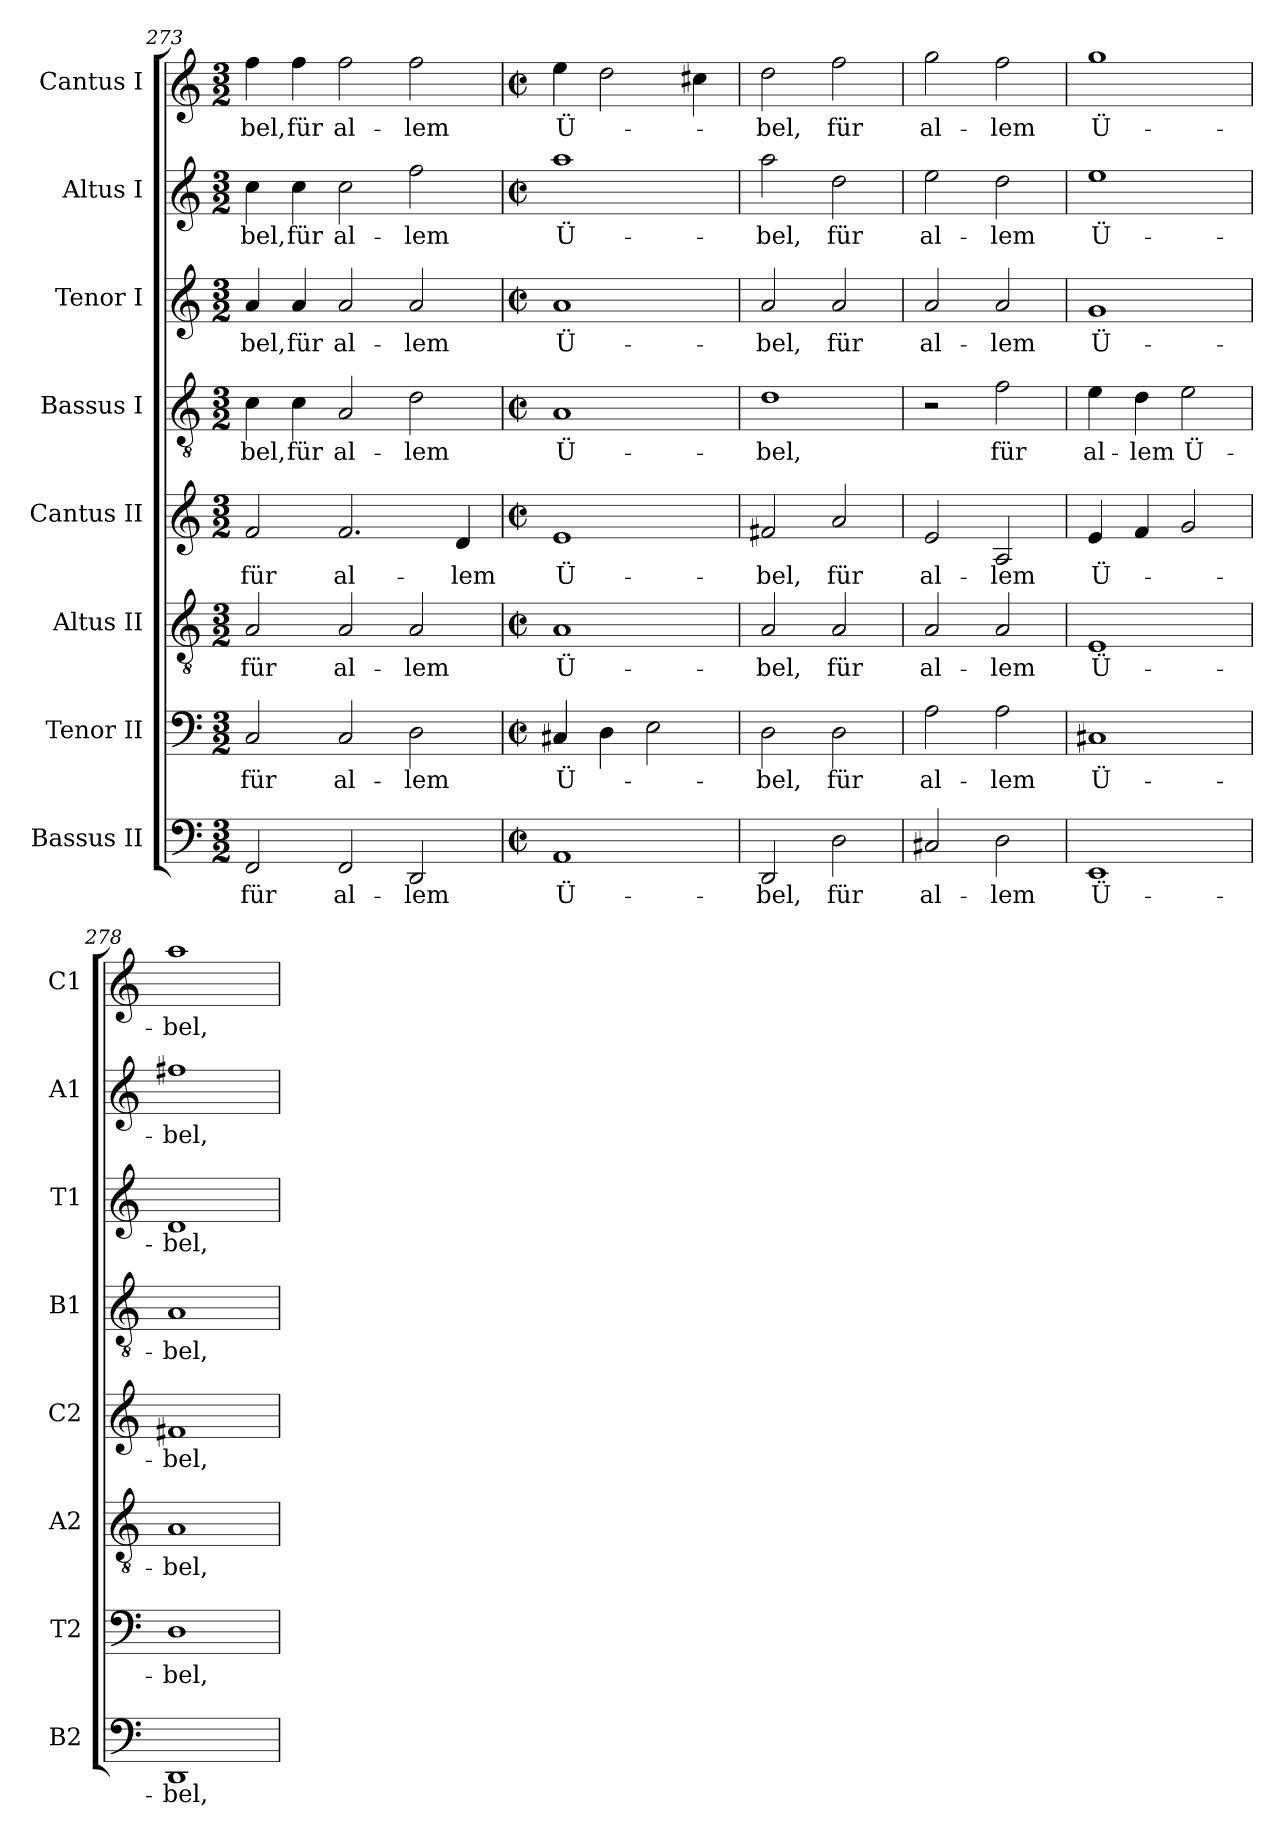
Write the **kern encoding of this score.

**kern	**text	**kern	**text	**kern	**text	**kern	**text	**kern	**text	**kern	**text	**kern	**text	**kern	**text
*part8	*part8	*part7	*part7	*part6	*part6	*part5	*part5	*part4	*part4	*part3	*part3	*part2	*part2	*part1	*part1
*staff8	*staff8	*staff7	*staff7	*staff6	*staff6	*staff5	*staff5	*staff4	*staff4	*staff3	*staff3	*staff2	*staff2	*staff1	*staff1
*I"Bassus II	*	*I"Tenor II	*	*I"Altus II	*	*I"Cantus II	*	*I"Bassus I	*	*I"Tenor I	*	*I"Altus I	*	*I"Cantus I	*
*I'B2	*	*I'T2	*	*I'A2	*	*I'C2	*	*I'B1	*	*I'T1	*	*I'A1	*	*I'C1	*
*clefF4	*	*clefF4	*	*clefGv2	*	*clefG2	*	*clefGv2	*	*clefG2	*	*clefG2	*	*clefG2	*
*k[]	*	*k[]	*	*k[]	*	*k[]	*	*k[]	*	*k[]	*	*k[]	*	*k[]	*
*C:	*	*C:	*	*C:	*	*C:	*	*C:	*	*C:	*	*C:	*	*C:	*
*M3/2	*	*M3/2	*	*M3/2	*	*M3/2	*	*M3/2	*	*M3/2	*	*M3/2	*	*M3/2	*
=273	=273	=273	=273	=273	=273	=273	=273	=273	=273	=273	=273	=273	=273	=273	=273
!	!LO:LY:b	!	!	!	!	!	!	!	!	!	!	!	!	!	!
!	!	!	!LO:LY:b	!	!	!	!	!	!	!	!	!	!	!	!
!	!	!	!	!	!LO:LY:b	!	!	!	!	!	!	!	!	!	!
!	!	!	!	!	!	!	!LO:LY:b	!	!	!	!	!	!	!	!
!	!	!	!	!	!	!	!	!	!LO:LY:b	!	!	!	!	!	!
!	!	!	!	!	!	!	!	!	!	!	!LO:LY:b	!	!	!	!
!	!	!	!	!	!	!	!	!	!	!	!	!	!LO:LY:b	!	!
!	!	!	!	!	!	!	!	!	!	!	!	!	!	!	!LO:LY:b
2FF/	für	2C/	für	2A/	für	2f/	für	4c\	-bel,	4a/	-bel,	4cc\	-bel,	4ff\	-bel,
!	!	!	!	!	!	!	!	!	!LO:LY:b	!	!	!	!	!	!
!	!	!	!	!	!	!	!	!	!	!	!LO:LY:b	!	!	!	!
!	!	!	!	!	!	!	!	!	!	!	!	!	!LO:LY:b	!	!
!	!	!	!	!	!	!	!	!	!	!	!	!	!	!	!LO:LY:b
.	.	.	.	.	.	.	.	4c\	für	4a/	für	4cc\	für	4ff\	für
!	!LO:LY:b	!	!	!	!	!	!	!	!	!	!	!	!	!	!
!	!	!	!LO:LY:b	!	!	!	!	!	!	!	!	!	!	!	!
!	!	!	!	!	!LO:LY:b	!	!	!	!	!	!	!	!	!	!
!	!	!	!	!	!	!	!LO:LY:b	!	!	!	!	!	!	!	!
!	!	!	!	!	!	!	!	!	!LO:LY:b	!	!	!	!	!	!
!	!	!	!	!	!	!	!	!	!	!	!LO:LY:b	!	!	!	!
!	!	!	!	!	!	!	!	!	!	!	!	!	!LO:LY:b	!	!
!	!	!	!	!	!	!	!	!	!	!	!	!	!	!	!LO:LY:b
2FF/	al-	2C/	al-	2A/	al-	2.f/	al-	2A/	al-	2a/	al-	2cc\	al-	2ff\	al-
!	!LO:LY:b	!	!	!	!	!	!	!	!	!	!	!	!	!	!
!	!	!	!LO:LY:b	!	!	!	!	!	!	!	!	!	!	!	!
!	!	!	!	!	!LO:LY:b	!	!	!	!	!	!	!	!	!	!
!	!	!	!	!	!	!	!	!	!LO:LY:b	!	!	!	!	!	!
!	!	!	!	!	!	!	!	!	!	!	!LO:LY:b	!	!	!	!
!	!	!	!	!	!	!	!	!	!	!	!	!	!LO:LY:b	!	!
!	!	!	!	!	!	!	!	!	!	!	!	!	!	!	!LO:LY:b
2DD/	-lem	2D\	-lem	2A/	-lem	.	.	2d\	-lem	2a/	-lem	2ff\	-lem	2ff\	-lem
!	!	!	!	!	!	!	!LO:LY:b	!	!	!	!	!	!	!	!
.	.	.	.	.	.	4d/	-lem	.	.	.	.	.	.	.	.
!!LO:PB:g=z
=274	=274	=274	=274	=274	=274	=274	=274	=274	=274	=274	=274	=274	=274	=274	=274
*M2/2	*	*M2/2	*	*M2/2	*	*M2/2	*	*M2/2	*	*M2/2	*	*M2/2	*	*M2/2	*
*met(c|)	*	*met(c|)	*	*met(c|)	*	*met(c|)	*	*met(c|)	*	*met(c|)	*	*met(c|)	*	*met(c|)	*
!	!LO:LY:b	!	!	!	!	!	!	!	!	!	!	!	!	!	!
!	!	!	!LO:LY:b	!	!	!	!	!	!	!	!	!	!	!	!
!	!	!	!	!	!LO:LY:b	!	!	!	!	!	!	!	!	!	!
!	!	!	!	!	!	!	!LO:LY:b	!	!	!	!	!	!	!	!
!	!	!	!	!	!	!	!	!	!LO:LY:b	!	!	!	!	!	!
!	!	!	!	!	!	!	!	!	!	!	!LO:LY:b	!	!	!	!
!	!	!	!	!	!	!	!	!	!	!	!	!	!LO:LY:b	!	!
!	!	!	!	!	!	!	!	!	!	!	!	!	!	!	!LO:LY:b
1AA	Ü-	4C#X/	Ü-	1A	Ü-	1e	Ü-	1A	Ü-	1a	Ü-	1aa	Ü-	4ee\	Ü-
.	.	4D\	.	.	.	.	.	.	.	.	.	.	.	2dd\	.
.	.	2E\	.	.	.	.	.	.	.	.	.	.	.	.	.
.	.	.	.	.	.	.	.	.	.	.	.	.	.	4cc#X\	.
=275	=275	=275	=275	=275	=275	=275	=275	=275	=275	=275	=275	=275	=275	=275	=275
!	!LO:LY:b	!	!	!	!	!	!	!	!	!	!	!	!	!	!
!	!	!	!LO:LY:b	!	!	!	!	!	!	!	!	!	!	!	!
!	!	!	!	!	!LO:LY:b	!	!	!	!	!	!	!	!	!	!
!	!	!	!	!	!	!	!LO:LY:b	!	!	!	!	!	!	!	!
!	!	!	!	!	!	!	!	!	!LO:LY:b	!	!	!	!	!	!
!	!	!	!	!	!	!	!	!	!	!	!LO:LY:b	!	!	!	!
!	!	!	!	!	!	!	!	!	!	!	!	!	!LO:LY:b	!	!
!	!	!	!	!	!	!	!	!	!	!	!	!	!	!	!LO:LY:b
2DD/	-bel,	2D\	-bel,	2A/	-bel,	2f#X/	-bel,	1d	-bel,	2a/	-bel,	2aa\	-bel,	2dd\	-bel,
!	!LO:LY:b	!	!	!	!	!	!	!	!	!	!	!	!	!	!
!	!	!	!LO:LY:b	!	!	!	!	!	!	!	!	!	!	!	!
!	!	!	!	!	!LO:LY:b	!	!	!	!	!	!	!	!	!	!
!	!	!	!	!	!	!	!LO:LY:b	!	!	!	!	!	!	!	!
!	!	!	!	!	!	!	!	!	!	!	!LO:LY:b	!	!	!	!
!	!	!	!	!	!	!	!	!	!	!	!	!	!LO:LY:b	!	!
!	!	!	!	!	!	!	!	!	!	!	!	!	!	!	!LO:LY:b
2D\	für	2D\	für	2A/	für	2a/	für	.	.	2a/	für	2dd\	für	2ff\	für
=276	=276	=276	=276	=276	=276	=276	=276	=276	=276	=276	=276	=276	=276	=276	=276
!	!LO:LY:b	!	!	!	!	!	!	!	!	!	!	!	!	!	!
!	!	!	!LO:LY:b	!	!	!	!	!	!	!	!	!	!	!	!
!	!	!	!	!	!LO:LY:b	!	!	!	!	!	!	!	!	!	!
!	!	!	!	!	!	!	!LO:LY:b	!	!	!	!	!	!	!	!
!	!	!	!	!	!	!	!	!	!	!	!LO:LY:b	!	!	!	!
!	!	!	!	!	!	!	!	!	!	!	!	!	!LO:LY:b	!	!
!	!	!	!	!	!	!	!	!	!	!	!	!	!	!	!LO:LY:b
2C#X/	al-	2A\	al-	2A/	al-	2e/	al-	2r	.	2a/	al-	2ee\	al-	2gg\	al-
!	!LO:LY:b	!	!	!	!	!	!	!	!	!	!	!	!	!	!
!	!	!	!LO:LY:b	!	!	!	!	!	!	!	!	!	!	!	!
!	!	!	!	!	!LO:LY:b	!	!	!	!	!	!	!	!	!	!
!	!	!	!	!	!	!	!LO:LY:b	!	!	!	!	!	!	!	!
!	!	!	!	!	!	!	!	!	!LO:LY:b	!	!	!	!	!	!
!	!	!	!	!	!	!	!	!	!	!	!LO:LY:b	!	!	!	!
!	!	!	!	!	!	!	!	!	!	!	!	!	!LO:LY:b	!	!
!	!	!	!	!	!	!	!	!	!	!	!	!	!	!	!LO:LY:b
2D\	-lem	2A\	-lem	2A/	-lem	2A/	-lem	2f\	für	2a/	-lem	2dd\	-lem	2ff\	-lem
=277	=277	=277	=277	=277	=277	=277	=277	=277	=277	=277	=277	=277	=277	=277	=277
!	!LO:LY:b	!	!	!	!	!	!	!	!	!	!	!	!	!	!
!	!	!	!LO:LY:b	!	!	!	!	!	!	!	!	!	!	!	!
!	!	!	!	!	!LO:LY:b	!	!	!	!	!	!	!	!	!	!
!	!	!	!	!	!	!	!LO:LY:b	!	!	!	!	!	!	!	!
!	!	!	!	!	!	!	!	!	!LO:LY:b	!	!	!	!	!	!
!	!	!	!	!	!	!	!	!	!	!	!LO:LY:b	!	!	!	!
!	!	!	!	!	!	!	!	!	!	!	!	!	!LO:LY:b	!	!
!	!	!	!	!	!	!	!	!	!	!	!	!	!	!	!LO:LY:b
1EE	Ü-	1C#X	Ü-	1E	Ü-	4e/	Ü-	4e\	al-	1g	Ü-	1ee	Ü-	1gg	Ü-
!	!	!	!	!	!	!	!	!	!LO:LY:b	!	!	!	!	!	!
.	.	.	.	.	.	4f/	.	4d\	-lem	.	.	.	.	.	.
!	!	!	!	!	!	!	!	!	!LO:LY:b	!	!	!	!	!	!
.	.	.	.	.	.	2g/	.	2e\	Ü-	.	.	.	.	.	.
=278	=278	=278	=278	=278	=278	=278	=278	=278	=278	=278	=278	=278	=278	=278	=278
!	!LO:LY:b	!	!	!	!	!	!	!	!	!	!	!	!	!	!
!	!	!	!LO:LY:b	!	!	!	!	!	!	!	!	!	!	!	!
!	!	!	!	!	!LO:LY:b	!	!	!	!	!	!	!	!	!	!
!	!	!	!	!	!	!	!LO:LY:b	!	!	!	!	!	!	!	!
!	!	!	!	!	!	!	!	!	!LO:LY:b	!	!	!	!	!	!
!	!	!	!	!	!	!	!	!	!	!	!LO:LY:b	!	!	!	!
!	!	!	!	!	!	!	!	!	!	!	!	!	!LO:LY:b	!	!
!	!	!	!	!	!	!	!	!	!	!	!	!	!	!	!LO:LY:b
1DD	-bel,	1D	-bel,	1A	-bel,	1f#X	-bel,	1A	-bel,	1d	-bel,	1ff#X	-bel,	1aa	-bel,
=	=	=	=	=	=	=	=	=	=	=	=	=	=	=	=
*-	*-	*-	*-	*-	*-	*-	*-	*-	*-	*-	*-	*-	*-	*-	*-
